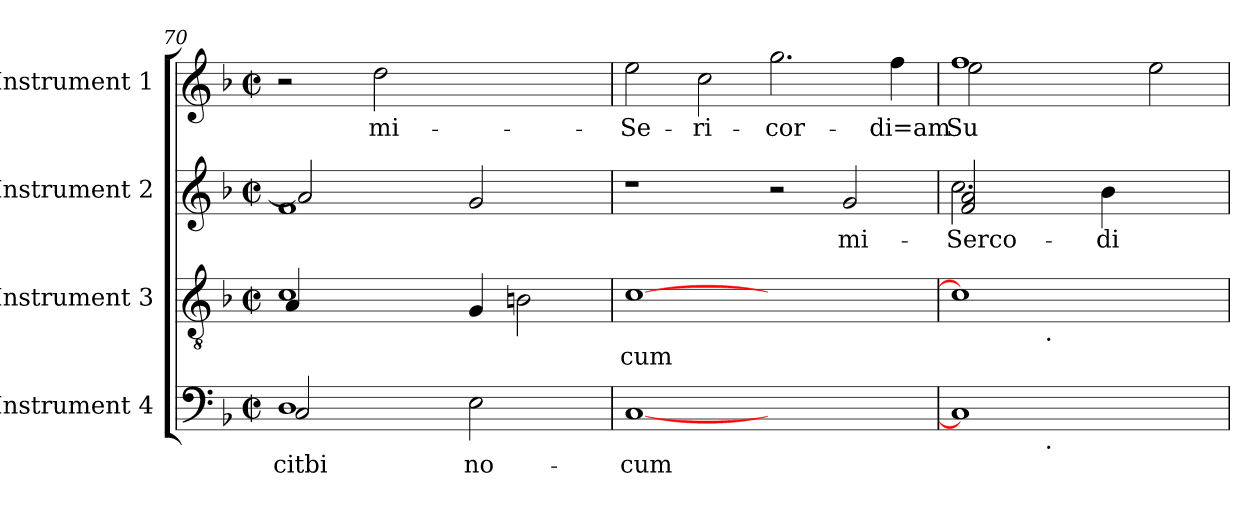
**kern	**text	**kern	**text	**kern	**text	**kern	**text
*part4	*part4	*part3	*part3	*part2	*part2	*part1	*part1
*staff4	*staff4	*staff3	*staff3	*staff2	*staff2	*staff1	*staff1
*I"Instrument 4	*	*I"Instrument 3	*	*I"Instrument 2	*	*I"Instrument 1	*
*clefF4	*	*clefGv2	*	*clefG2	*	*clefG2	*
*k[b-]	*	*k[b-]	*	*k[b-]	*	*k[b-]	*
*F:	*	*F:	*	*F:	*	*F:	*
*M2/2	*	*M2/2	*	*M2/2	*	*M2/2	*
*met(c|)	*	*met(c|)	*	*met(c|)	*	*met(c|)	*
=70	=70	=70	=70	=70	=70	=70	=70
*^	*	*	*	*	*	*	*
!	!	!LO:LY:b:cj	!	!LO:LY:b:cj	!	!LO:LY:b:cj	!	!
*	*	*	*^	*	*^	*	*	*
1D	2C/	-citbi	1c	4A/	--	1f	2a/]	.	2r	.
.	.	.	.	1.ryy	.	.	.	.	.	.
!	!	!	!	!	!	!	!	!	!	!LO:LY:b:cj
.	4ryy	.	.	.	.	.	4ryy	.	2dd\	mi-
.	1ryy	.	.	.	.	.	1ryy	.	.	.
!	!	!LO:LY:b:cj	!	!	!LO:LY:b:cj	!	!	!LO:LY:b:cj	!	!
2E\	.	no-	4G/	.	--	2g/	.	.	2.ryy	.
!	!	!	!	!	!LO:LY:b:cj	!	!	!	!	!
.	.	.	2Bn\	.	--	.	.	.	.	.
4ryy	.	.	.	.	.	4ryy	.	.	.	.
*v	*v	*	*	*	*	*v	*v	*	*	*
*	*	*v	*v	*	*	*	*	*
=71	=71	=71	=71	=71	=71	=71	=71
!	!LO:LY:b:cj	!	!LO:LY:b:cj	!	!	!	!LO:LY:b:cj
[1C	-cum	[1c	-cum	1r	.	2ee\	-Se-
!	!	!	!	!	!	!	!LO:LY:b:cj
.	.	.	.	.	.	2cc\	-ri-
!	!	!	!	!	!	!	!LO:LY:b:cj
1ryy	.	1ryy	.	2r	.	2.gg\	-cor-
!	!	!	!	!	!LO:LY:b:cj	!	!
.	.	.	.	2g/	mi-	.	.
!	!	!	!	!	!	!	!LO:LY:b:cj
.	.	.	.	.	.	4ff\	-di=am
=72	=72	=72	=72	=72	=72	=72	=72
*	*	*	*	*^	*	*	*
!	!	!	!	!	!	!LO:LY:b:cj	!	!LO:LY:b:cj
*^	*	*^	*	*	*	*	*^	*
1C]	4ryy	.	1c]	4ryy	.	2.cc\	2a/ 2f/	-Serco-	1ff	2ee\	Su-
.	8...ryy	.	.	8...ryy	.	.	.	.	.	.	.
!	!	!	!	!LO:TX:b:t=.	!	!	!	!	!	!	!
!	!LO:TX:b:t=.	!	!	!	!	!	!	!	!	!	!
.	1ryy	.	.	1ryy	.	.	.	.	.	.	.
.	.	.	.	.	.	.	2ryy	.	.	1ryy	.
!	!	!	!	!	!	!	!	!LO:LY:b:cj	!	!	!
.	.	.	.	.	.	4b-\	.	-di	.	.	.
!	!	!	!	!	!	!	!	!	!	!	!LO:LY:b:cj
2ryy	.	.	2ryy	.	.	2ryy	2ryy	.	2ee\	.	--
.	64ryy	.	.	64ryy	.	.	.	.	.	.	.
*v	*v	*	*	*	*	*v	*v	*	*v	*v	*
*	*	*v	*v	*	*	*	*	*
=	=	=	=	=	=	=	=
*-	*-	*-	*-	*-	*-	*-	*-
